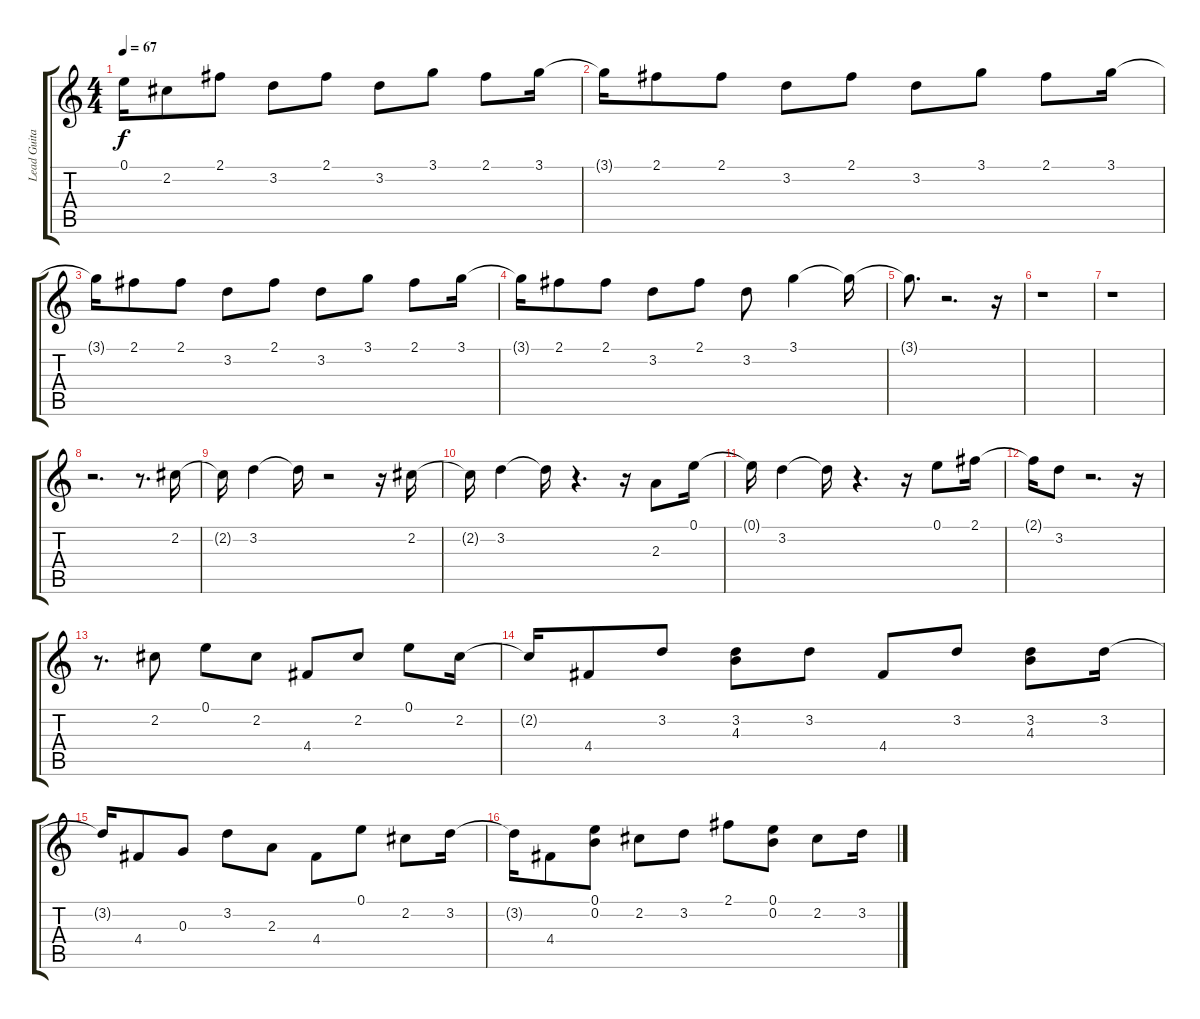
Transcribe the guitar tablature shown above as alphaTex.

\track ("Lead Guitar" "Lead Guita") {instrument electricguitarclean}
\staff {score tabs}
\tuning (E4 B3 G3 D3 A2 E2) {hide}
\ts (4 4)
\tempo 67
\clef g2
\ks c
0.1{t}.16{dy f} 2.2.8 2.1.8 3.2.8 2.1.8 3.2.8 3.1.8 2.1.8 3.1.16 |
3.1{t}.16 2.1.8 2.1.8 3.2.8 2.1.8 3.2.8 3.1.8 2.1.8 3.1.16 |
3.1{t}.16 2.1.8 2.1.8 3.2.8 2.1.8 3.2.8 3.1.8 2.1.8 3.1.16 |
3.1{t}.16 2.1.8 2.1.8 3.2.8 2.1.8 3.2.8 3.1.4 3.1{t}.16 |
3.1{t}.8{d} r.2{d} r.16 |
r.1 |
r.1 |
r.2{d} r.8{d} 2.2.16 |
2.2{t}.16 3.2.4 3.2{t}.16 r.2 r.16 2.2.16 |
2.2{t}.16 3.2.4 3.2{t}.16 r.4{d} r.16 2.3.8 0.1.16 |
0.1{t}.16 3.2.4 3.2{t}.16 r.4{d} r.16 0.1.8 2.1.16 |
2.1{t}.16 3.2.8 r.2{d} r.16 |
r.8{d} 2.2.8 0.1.8 2.2.8 4.4.8 2.2.8 0.1.8 2.2.16 |
2.2{t}.16 4.4.8 3.2.8 (3.2 4.3).8 3.2.8 4.4.8 3.2.8 (3.2 4.3).8 3.2.16 |
3.2{t}.16 4.4.8 0.3.8 3.2.8 2.3.8 4.4.8 0.1.8 2.2.8 3.2.16 |
3.2{t}.16 4.4.8 (0.1 0.2).8 2.2.8 3.2.8 2.1.8 (0.1 0.2).8 2.2.8 3.2.16
